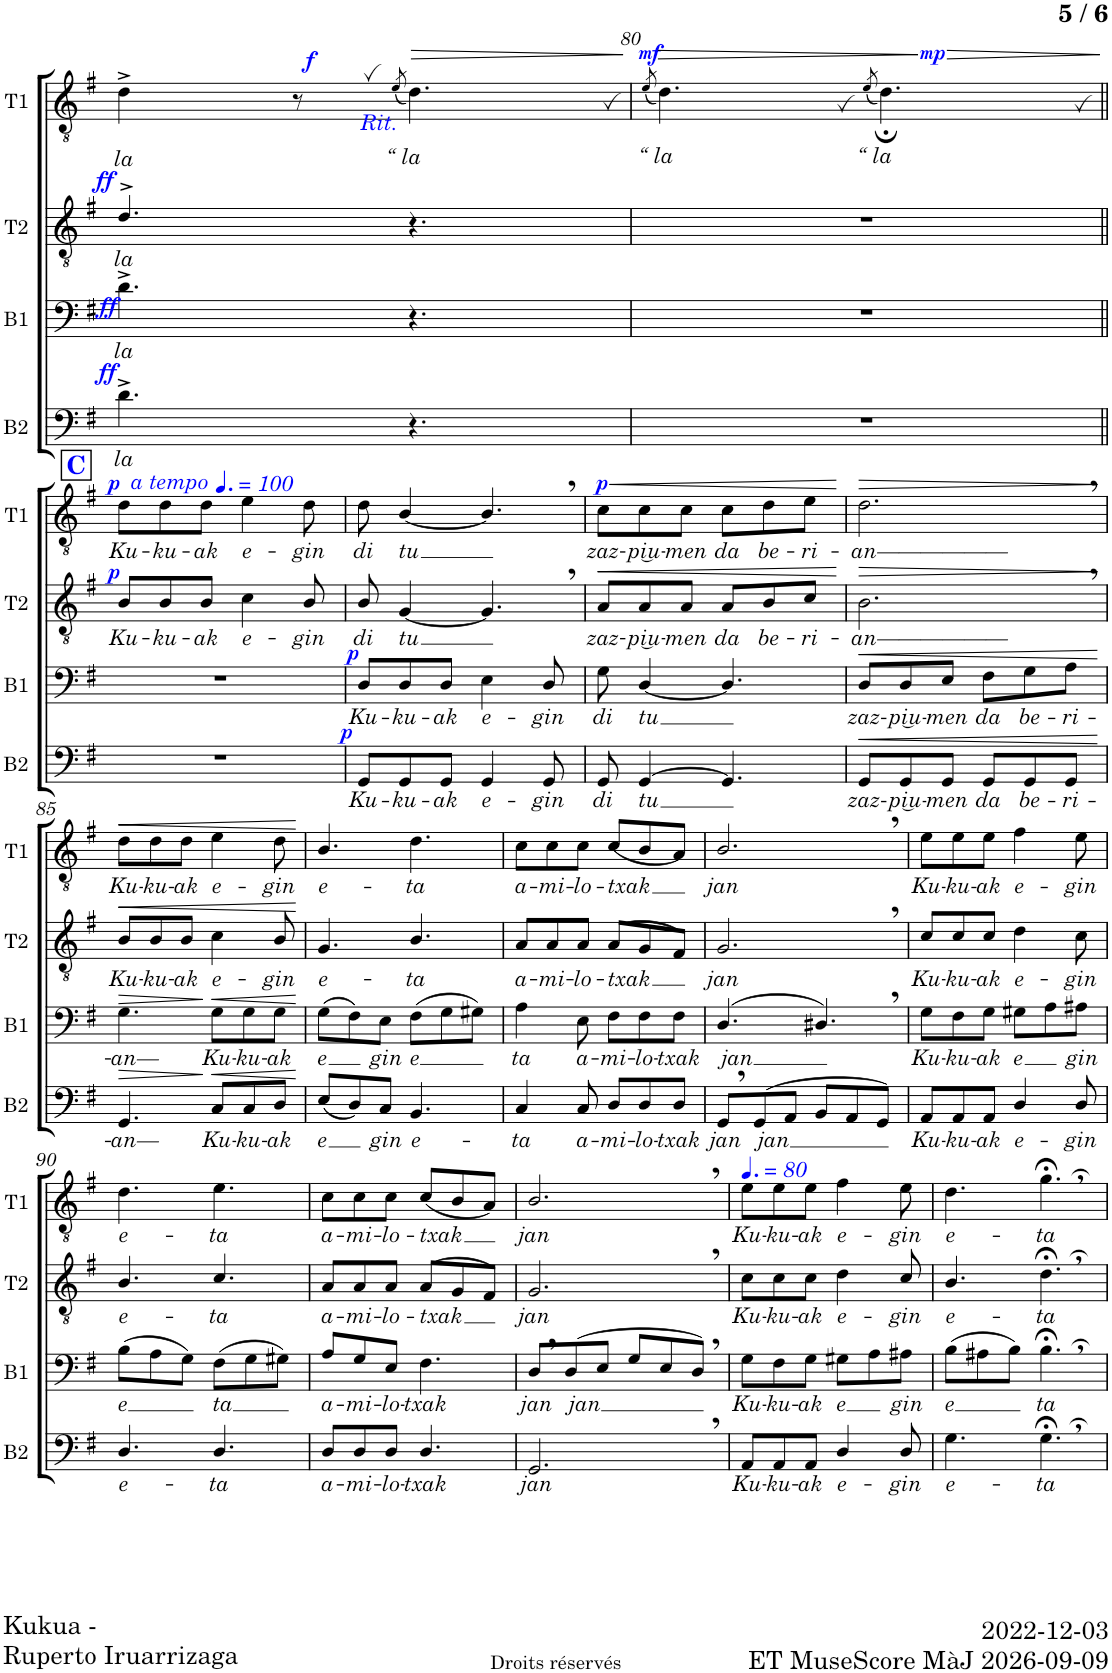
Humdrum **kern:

**kern	**text	**dynam	**kern	**text	**dynam	**kern	**text	**dynam	**kern	**text	**dynam
*part4	*part4	*part4	*part3	*part3	*part3	*part2	*part2	*part2	*part1	*part1	*part1
*staff4	*staff4	*staff4	*staff3	*staff3	*staff3	*staff2	*staff2	*staff2	*staff1	*staff1	*staff1
*I"Basse	*	*	*I"Baryton	*	*	*I"Ténor 2	*	*	*I"Ténor 1	*	*
*I'B2	*	*	*I'B1	*	*	*I'T2	*	*	*I'T1	*	*
!!LO:PB:g=z
*clefF4	*	*	*clefF4	*	*	*clefGv2	*	*	*clefGv2	*	*
*k[f#]	*	*	*k[f#]	*	*	*k[f#]	*	*	*k[f#]	*	*
*M6/8	*	*	*M6/8	*	*	*M6/8	*	*	*M6/8	*	*
=79	=79	=79	=79	=79	=79	=79	=79	=79	=79	=79	=79
!	!LO:LY:b	!LO:DY:a	!	!LO:LY:b	!LO:DY:a	!	!LO:LY:b	!LO:DY:a	!	!LO:LY:b	!
4.d^\	la	ff	4.d^\	la	ff	4.d^>/	la	ff	4d^\	la	.
!	!	!	!	!	!	!	!	!	!	!	!LO:DY:a
.	.	.	.	.	.	.	.	.	8r	.	f
.	.	.	.	.	.	.	.	.	(8qe/	.	.
!	!	!	!	!	!	!	!	!	!LO:TX:b:i:color=#0000FF:t=Rit.	!	!
!	!	!	!	!	!	!	!	!	!	!LO:LY:b	!
4.r	.	.	4.r	.	.	4.r	.	.	4.d,>\)	“ la	.
=80	=80	=80	=80	=80	=80	=80	=80	=80	=80	=80	=80
.	.	.	.	.	.	.	.	.	(8qe/	.	.
!	!	!	!	!	!	!	!	!	!	!LO:LY:b	!LO:DY:a
2.r	.	.	2.r	.	.	2.r	.	.	4.d,>\)	“ la	mf
.	.	.	.	.	.	.	.	.	(8qe/	.	.
!	!	!	!	!	!	!	!	!	!	!LO:LY:b	!LO:DY:a
.	.	.	.	.	.	.	.	.	4.d;,>\)	“ la	mp
!!LO:LB:g=z
=81||	=81||	=81||	=81||	=81||	=81||	=81||	=81||	=81||	=81||	=81||	=81||
!!LO:REH:place=s1:a:B:cj:color=#0000FF:fs=14:t=C
*	*	*	*	*	*	*	*	*	*MM150	*	*
!	!	!	!	!	!	!	!	!	!LO:TX:a:i:color=#0000FF:t=a tempo	!	!
!	!	!	!	!	!	!	!LO:LY:b	!LO:DY:a	!	!LO:LY:b	!LO:DY:a
2.r	.	.	2.r	.	.	8B/L	Ku-	p	8d\L	Ku-	p
!	!	!	!	!	!	!	!LO:LY:b	!	!	!LO:LY:b	!
.	.	.	.	.	.	8B/	-ku-	.	8d\	-ku-	.
!	!	!	!	!	!	!	!LO:LY:b	!	!	!LO:LY:b	!
.	.	.	.	.	.	8B/J	-ak	.	8d\J	-ak	.
!	!	!	!	!	!	!	!LO:LY:b	!	!	!LO:LY:b	!
.	.	.	.	.	.	4c\	e-	.	4e\	e-	.
!	!	!	!	!	!	!	!LO:LY:b	!	!	!LO:LY:b	!
.	.	.	.	.	.	8B/	-gin	.	8d\	-gin	.
=82	=82	=82	=82	=82	=82	=82	=82	=82	=82	=82	=82
!	!LO:LY:b	!LO:DY:a	!	!LO:LY:b	!LO:DY:a	!	!LO:LY:b	!	!	!LO:LY:b	!
8GG/L	Ku-	p	8D/L	Ku-	p	8B/	di	.	8d\	di	.
!	!LO:LY:b	!	!	!LO:LY:b	!	!	!LO:LY:b	!	!	!LO:LY:b	!
8GG/	-ku-	.	8D/	-ku-	.	[4G/	tu	.	[4B/	tu	.
!	!LO:LY:b	!	!	!LO:LY:b	!	!	!	!	!	!	!
8GG/J	-ak	.	8D/J	-ak	.	.	.	.	.	.	.
!	!LO:LY:b	!	!	!LO:LY:b	!	!	!	!	!	!	!
4GG/	e-	.	4E\	e-	.	4.G,/]	.	.	4.B,/]	.	.
!	!LO:LY:b	!	!	!LO:LY:b	!	!	!	!	!	!	!
8GG/	-gin	.	8D/	-gin	.	.	.	.	.	.	.
=83	=83	=83	=83	=83	=83	=83	=83	=83	=83	=83	=83
!	!LO:LY:b	!	!	!LO:LY:b	!	!	!LO:LY:b	!LO:HP:b	!	!LO:LY:b	!LO:HP:b
!	!	!	!	!	!	!	!	!	!	!	!LO:DY:n=1:a
8GG/	di	.	8G\	di	.	8A/L	zaz-	<	8c\L	zaz-	< p
!	!LO:LY:b	!	!	!LO:LY:b	!	!	!LO:LY:b	!	!	!LO:LY:b	!
[>4GG/	tu	.	[<4D/	tu	.	8A/	-pi͜u-	.	8c\	-pi͜u-	.
!	!	!	!	!	!	!	!LO:LY:b	!	!	!LO:LY:b	!
.	.	.	.	.	.	8A/J	-men	.	8c\J	-men	.
!	!	!	!	!	!	!	!LO:LY:b	!	!	!LO:LY:b	!
4.GG/]	.	.	4.D/]	.	.	8A/L	da	.	8c\L	da	.
!	!	!	!	!	!	!	!LO:LY:b	!	!	!LO:LY:b	!
.	.	.	.	.	.	8B/	be-	.	8d\	be-	.
!	!	!	!	!	!	!	!LO:LY:b	!	!	!LO:LY:b	!
.	.	.	.	.	.	8c/J	-ri-	.	8e\J	-ri-	.
.	.	.	.	.	.	.	.	[	.	.	[
=84	=84	=84	=84	=84	=84	=84	=84	=84	=84	=84	=84
!	!LO:LY:b	!LO:HP:b	!	!LO:LY:b	!LO:HP:b	!	!LO:LY:b	!LO:HP:b	!	!LO:LY:b	!LO:HP:b
8GG/L	zaz-	<	8D/L	zaz-	<	2.B,\	-an——————	>	2.d,\	-an——————	>
!	!LO:LY:b	!	!	!LO:LY:b	!	!	!	!	!	!	!
8GG/	-pi͜u-	.	8D/	-pi͜u-	.	.	.	.	.	.	.
!	!LO:LY:b	!	!	!LO:LY:b	!	!	!	!	!	!	!
8GG/J	-men	.	8E/J	-men	.	.	.	.	.	.	.
!	!LO:LY:b	!	!	!LO:LY:b	!	!	!	!	!	!	!
8GG/L	da	.	8F#\L	da	.	.	.	.	.	.	.
!	!LO:LY:b	!	!	!LO:LY:b	!	!	!	!	!	!	!
8GG/	be-	.	8G\	be-	.	.	.	.	.	.	.
!	!LO:LY:b	!	!	!LO:LY:b	!	!	!	!	!	!	!
8GG/J	-ri-	.	8A\J	-ri-	.	.	.	.	.	.	.
.	.	[	.	.	[	.	.	]	.	.	]
!!LO:LB:g=z
=85	=85	=85	=85	=85	=85	=85	=85	=85	=85	=85	=85
!	!LO:LY:b	!LO:HP:b	!	!LO:LY:b	!LO:HP:b	!	!LO:LY:b	!LO:HP:b	!	!LO:LY:b	!LO:HP:b
4.GG/	-an—	>	4.G\	-an—	>	8B/L	Ku-	<	8d\L	Ku-	<
!	!	!	!	!	!	!	!LO:LY:b	!	!	!LO:LY:b	!
.	.	.	.	.	.	8B/	-ku-	.	8d\	-ku-	.
!	!	!	!	!	!	!	!LO:LY:b	!	!	!LO:LY:b	!
.	.	.	.	.	.	8B/J	-ak	.	8d\J	-ak	.
!	!LO:LY:b	!LO:HP:n=1:b	!	!LO:LY:b	!LO:HP:n=1:b	!	!LO:LY:b	!	!	!LO:LY:b	!
8C/L	Ku-	] <	8G\L	Ku-	] <	4c\	e-	.	4e\	e-	.
!	!LO:LY:b	!	!	!LO:LY:b	!	!	!	!	!	!	!
8C/	-ku-	.	8G\	-ku-	.	.	.	.	.	.	.
!	!LO:LY:b	!	!	!LO:LY:b	!	!	!LO:LY:b	!	!	!LO:LY:b	!
8D/J	-ak	.	8G\J	-ak	.	8B/	-gin	.	8d\	-gin	.
.	.	[	.	.	[	.	.	[	.	.	[
=86	=86	=86	=86	=86	=86	=86	=86	=86	=86	=86	=86
!	!LO:LY:b	!	!	!LO:LY:b	!	!	!LO:LY:b	!	!	!LO:LY:b	!
(8E/L	-e	.	(8G\L	-e	.	4.G/	e-	.	4.B/	e-	.
8D/)	.	.	8F#\)	.	.	.	.	.	.	.	.
!	!LO:LY:b	!	!	!LO:LY:b	!	!	!	!	!	!	!
8C/J	gin	.	8E\J	gin	.	.	.	.	.	.	.
!	!LO:LY:b	!	!	!LO:LY:b	!	!	!LO:LY:b	!	!	!LO:LY:b	!
4.BB/	e-	.	(8F#\L	e	.	4.B/	-ta	.	4.d\	-ta	.
.	.	.	8G\	.	.	.	.	.	.	.	.
.	.	.	8G#X\J)	.	.	.	.	.	.	.	.
=87	=87	=87	=87	=87	=87	=87	=87	=87	=87	=87	=87
!	!LO:LY:b	!	!	!LO:LY:b	!	!	!LO:LY:b	!	!	!LO:LY:b	!
4C/	-ta	.	4A\	ta	.	8A/L	a-	.	8c\L	a-	.
!	!	!	!	!	!	!	!LO:LY:b	!	!	!LO:LY:b	!
.	.	.	.	.	.	8A/	-mi-	.	8c\	-mi-	.
!	!LO:LY:b	!	!	!LO:LY:b	!	!	!LO:LY:b	!	!	!LO:LY:b	!
8C/	a-	.	8E\	a-	.	8A/J	lo-	.	8c\J	lo-	.
!	!LO:LY:b	!	!	!LO:LY:b	!	!	!LO:LY:b	!	!	!LO:LY:b	!
8D/L	-mi-	.	8F#\L	-mi-	.	(>8A/L	-txak	.	(8c/L	-txak	.
!	!LO:LY:b	!	!	!LO:LY:b	!	!	!	!	!	!	!
8D/	lo-	.	8F#\	lo-	.	8G/	.	.	8B/	.	.
!	!LO:LY:b	!	!	!LO:LY:b	!	!	!	!	!	!	!
8D/J	-txak	.	8F#\J	-txak	.	8F#/J)	.	.	8A/J)	.	.
=88	=88	=88	=88	=88	=88	=88	=88	=88	=88	=88	=88
!	!LO:LY:b	!	!	!LO:LY:b	!	!	!LO:LY:b	!	!	!LO:LY:b	!
8GG,/L	jan	.	(>4.D/	jan	.	2.G,/	jan	.	2.B,/	jan	.
!	!LO:LY:b	!	!	!	!	!	!	!	!	!	!
(>8GG/	jan	.	.	.	.	.	.	.	.	.	.
8AA/J	.	.	.	.	.	.	.	.	.	.	.
8BB/L	.	.	4.D#X,/)	.	.	.	.	.	.	.	.
8AA/	.	.	.	.	.	.	.	.	.	.	.
8GG/J)	.	.	.	.	.	.	.	.	.	.	.
=89	=89	=89	=89	=89	=89	=89	=89	=89	=89	=89	=89
!	!LO:LY:b	!	!	!LO:LY:b	!	!	!LO:LY:b	!	!	!LO:LY:b	!
8AA/L	Ku-	.	8G\L	Ku-	.	8c/L	Ku-	.	8e\L	Ku-	.
!	!LO:LY:b	!	!	!LO:LY:b	!	!	!LO:LY:b	!	!	!LO:LY:b	!
8AA/	-ku-	.	8F#\	-ku-	.	8c/	-ku-	.	8e\	-ku-	.
!	!LO:LY:b	!	!	!LO:LY:b	!	!	!LO:LY:b	!	!	!LO:LY:b	!
8AA/J	-ak	.	8G\J	-ak	.	8c/J	-ak	.	8e\J	-ak	.
!	!LO:LY:b	!	!	!LO:LY:b	!	!	!LO:LY:b	!	!	!LO:LY:b	!
4D/	e-	.	8G#X\L	-e	.	4d\	e-	.	4f#\	e-	.
.	.	.	8A\	.	.	.	.	.	.	.	.
!	!LO:LY:b	!	!	!LO:LY:b	!	!	!LO:LY:b	!	!	!LO:LY:b	!
8D/	-gin	.	8A#X\J	gin	.	8c\	-gin	.	8e\	-gin	.
!!LO:LB:g=z
=90	=90	=90	=90	=90	=90	=90	=90	=90	=90	=90	=90
!	!LO:LY:b	!	!	!LO:LY:b	!	!	!LO:LY:b	!	!	!LO:LY:b	!
4.D/	e-	.	(8B\L	e	.	4.B/	e-	.	4.d\	e-	.
.	.	.	8A\	.	.	.	.	.	.	.	.
.	.	.	8G\J)	.	.	.	.	.	.	.	.
!	!LO:LY:b	!	!	!LO:LY:b	!	!	!LO:LY:b	!	!	!LO:LY:b	!
4.D/	-ta	.	(8F#\L	ta	.	4.c/	-ta	.	4.e\	-ta	.
.	.	.	8G\	.	.	.	.	.	.	.	.
.	.	.	8G#X\J)	.	.	.	.	.	.	.	.
=91	=91	=91	=91	=91	=91	=91	=91	=91	=91	=91	=91
!	!LO:LY:b	!	!	!LO:LY:b	!	!	!LO:LY:b	!	!	!LO:LY:b	!
8D/L	a-	.	8A/L	a-	.	8A/L	a-	.	8c\L	a-	.
!	!LO:LY:b	!	!	!LO:LY:b	!	!	!LO:LY:b	!	!	!LO:LY:b	!
8D/	-mi-	.	8G/	-mi-	.	8A/	-mi-	.	8c\	-mi-	.
!	!LO:LY:b	!	!	!LO:LY:b	!	!	!LO:LY:b	!	!	!LO:LY:b	!
8D/J	lo-	.	8E/J	lo-	.	8A/J	lo-	.	8c\J	lo-	.
!	!LO:LY:b	!	!	!LO:LY:b	!	!	!LO:LY:b	!	!	!LO:LY:b	!
4.D/	-txak	.	4.F#\	-txak	.	(>8A/L	-txak	.	(8c/L	-txak	.
.	.	.	.	.	.	8G/	.	.	8B/	.	.
.	.	.	.	.	.	8F#/J)	.	.	8A/J)	.	.
=92	=92	=92	=92	=92	=92	=92	=92	=92	=92	=92	=92
!	!LO:LY:b	!	!	!LO:LY:b	!	!	!LO:LY:b	!	!	!LO:LY:b	!
2.GG,/	jan	.	8D,/L	jan	.	2.G,/	jan	.	2.B,/	jan	.
!	!	!	!	!LO:LY:b	!	!	!	!	!	!	!
.	.	.	(>8D/	jan	.	.	.	.	.	.	.
.	.	.	8E/J	.	.	.	.	.	.	.	.
.	.	.	8G/L	.	.	.	.	.	.	.	.
.	.	.	8E/	.	.	.	.	.	.	.	.
.	.	.	8D,/J)	.	.	.	.	.	.	.	.
=93	=93	=93	=93	=93	=93	=93	=93	=93	=93	=93	=93
*	*	*	*	*	*	*	*	*	*MM120	*	*
!	!LO:LY:b	!	!	!LO:LY:b	!	!	!LO:LY:b	!	!	!LO:LY:b	!
8AA/L	Ku-	.	8G\L	Ku-	.	8c\L	Ku-	.	8e\L	Ku-	.
!	!LO:LY:b	!	!	!LO:LY:b	!	!	!LO:LY:b	!	!	!LO:LY:b	!
8AA/	-ku-	.	8F#\	-ku-	.	8c\	-ku-	.	8e\	-ku-	.
!	!LO:LY:b	!	!	!LO:LY:b	!	!	!LO:LY:b	!	!	!LO:LY:b	!
8AA/J	-ak	.	8G\J	-ak	.	8c\J	-ak	.	8e\J	-ak	.
!	!LO:LY:b	!	!	!LO:LY:b	!	!	!LO:LY:b	!	!	!LO:LY:b	!
4D/	e-	.	8G#X\L	e	.	4d\	e-	.	4f#\	e-	.
.	.	.	8A\	.	.	.	.	.	.	.	.
!	!LO:LY:b	!	!	!LO:LY:b	!	!	!LO:LY:b	!	!	!LO:LY:b	!
8D/	-gin	.	8A#X\J	gin	.	8c/	-gin	.	8e\	-gin	.
=94	=94	=94	=94	=94	=94	=94	=94	=94	=94	=94	=94
!	!LO:LY:b	!	!	!LO:LY:b	!	!	!LO:LY:b	!	!	!LO:LY:b	!
4.G\	e-	.	(8B\L	e	.	4.B/	e-	.	4.d\	e-	.
.	.	.	8A#X\	.	.	.	.	.	.	.	.
.	.	.	8B\J)	.	.	.	.	.	.	.	.
!	!LO:LY:b	!	!	!LO:LY:b	!	!	!LO:LY:b	!	!	!LO:LY:b	!
4.G;<,\	-ta	.	4.B;<,\	ta	.	4.d;<,\	-ta	.	4.g;<,\	-ta	.
=	=	=	=	=	=	=	=	=	=	=	=
*-	*-	*-	*-	*-	*-	*-	*-	*-	*-	*-	*-
